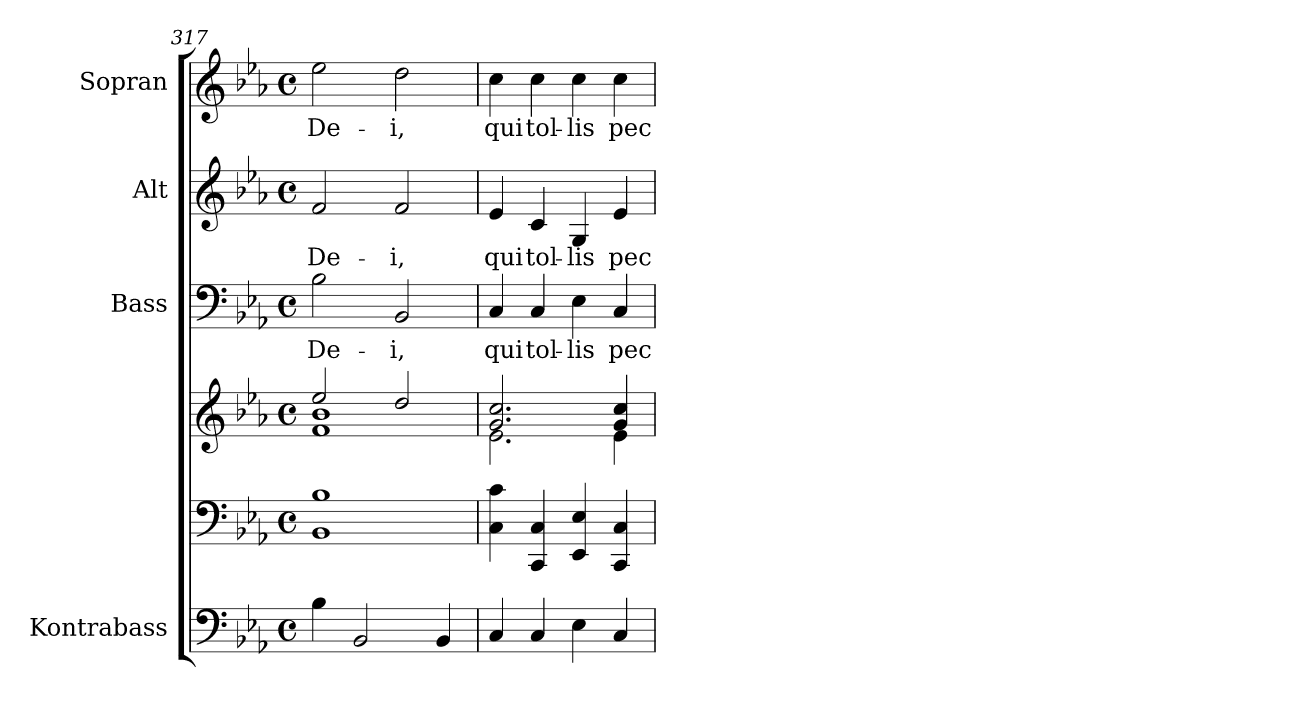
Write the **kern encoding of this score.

**kern	**kern	**kern	**kern	**text	**kern	**text	**kern	**text
*part5	*part4	*part4	*part3	*part3	*part2	*part2	*part1	*part1
*staff6	*staff5	*staff4	*staff3	*staff3	*staff2	*staff2	*staff1	*staff1
*I"Kontrabass	*	*	*I"Bass	*	*I"Alt	*	*I"Sopran	*
*I'Kb.	*	*	*I'B.	*	*I'A.	*	*I'S.	*
*clefF4	*clefF4	*clefG2	*clefF4	*	*clefG2	*	*clefG2	*
*ITrd7c12	*	*	*	*	*	*	*	*
*k[b-e-a-]	*k[b-e-a-]	*k[b-e-a-]	*k[b-e-a-]	*	*k[b-e-a-]	*	*k[b-e-a-]	*
*E-:	*E-:	*E-:	*E-:	*	*E-:	*	*E-:	*
*M4/4	*M4/4	*M4/4	*M4/4	*	*M4/4	*	*M4/4	*
*met(c)	*met(c)	*met(c)	*met(c)	*	*met(c)	*	*met(c)	*
=317	=317	=317	=317	=317	=317	=317	=317	=317
*	*	*^	*	*	*	*	*	*
!	!	!	!	!	!LO:LY:b	!	!LO:LY:b	!	!LO:LY:b
4BB-\	1BB- 1B-	2ee-/	1f 1b-	2B-\	De-	2f/	De-	2ee-\	De-
2BBB-/	.	.	.	.	.	.	.	.	.
!	!	!	!	!	!LO:LY:b	!	!LO:LY:b	!	!LO:LY:b
.	.	2dd/	.	2BB-/	-i,	2f/	-i,	2dd\	-i,
4BBB-/	.	.	.	.	.	.	.	.	.
=318	=318	=318	=318	=318	=318	=318	=318	=318	=318
!	!	!	!	!	!LO:LY:b	!	!LO:LY:b	!	!LO:LY:b
4CC/	4C\ 4c\	2.g/ 2.cc/	2.e-\	4C/	qui	4e-/	qui	4cc\	qui
!	!	!	!	!	!LO:LY:b	!	!LO:LY:b	!	!LO:LY:b
4CC/	4CC/ 4C/	.	.	4C/	tol-	4c/	tol-	4cc\	tol-
!	!	!	!	!	!LO:LY:b	!	!LO:LY:b	!	!LO:LY:b
4EE-\	4EE-/ 4E-/	.	.	4E-\	-lis	4G/	-lis	4cc\	-lis
!	!	!	!	!	!LO:LY:b	!	!LO:LY:b	!	!LO:LY:b
4CC/	4CC/ 4C/	4g/ 4cc/	4e-\	4C/	pec-	4e-/	pec-	4cc\	pec-
*	*	*v	*v	*	*	*	*	*	*
=	=	=	=	=	=	=	=	=
*-	*-	*-	*-	*-	*-	*-	*-	*-
